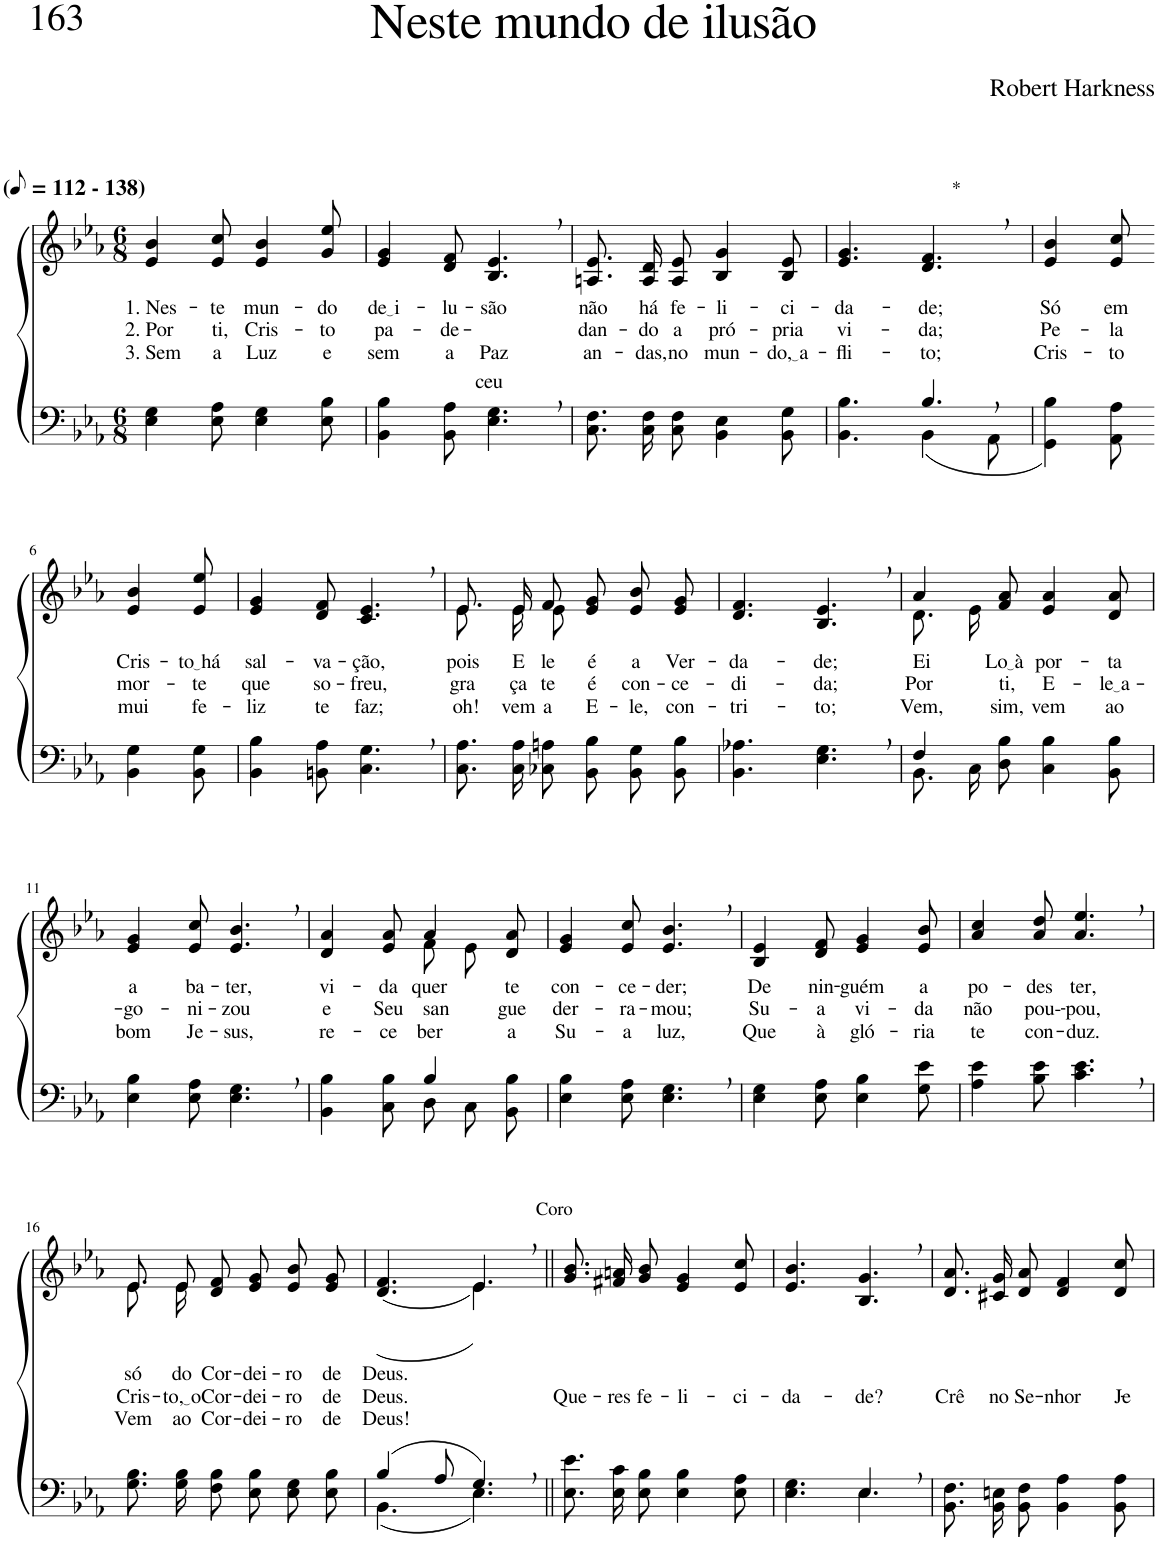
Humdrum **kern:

**kern	**kern	**text	**text	**text
*part2	*part1	*part1	*part1	*part1
*staff2	*staff1	*staff1	*staff1	*staff1
*I"Parte III e IV	*I"Parte I e II	*	*	*
*clefF4	*clefG2	*	*	*
*k[b-e-a-]	*k[b-e-a-]	*	*	*
*M6/8	*M6/8	*	*	*
*MM56	*MM56	*	*	*
=1	=1	=1	=1	=1
!	!LO:TX:a:B:t=(	!	!	!
!	!LO:TX:a:B:t=- 138)	!	!	!
!	!	!LO:LY:b	!LO:LY:b	!LO:LY:b
4E-\ 4G\	4e-/ 4b-/	1. Nes-	2. Por	3. Sem
!	!	!LO:LY:b	!LO:LY:b	!LO:LY:b
8E-\ 8A-\	8e-/ 8cc/	-te	ti,	a
!	!	!LO:LY:b	!LO:LY:b	!LO:LY:b
4E-\ 4G\	4e-/ 4b-/	mun-	Cris-	Luz
!	!	!LO:LY:b	!LO:LY:b	!LO:LY:b
8E-\ 8B-\	8g/ 8ee-/	-do	-to	e
=2	=2	=2	=2	=2
!	!	!LO:LY:b	!LO:LY:b	!LO:LY:b
4BB-\ 4B-\	4e-/ 4g/	de i	pa-	sem
!	!	!LO:LY:b	!LO:LY:b	!LO:LY:b
8BB-\ 8A-\	8d/ 8f/	-lu-	-de-	a
!	!	!LO:LY:b	!LO:LY:b	!LO:LY:b
4.E-\, 4.G\,	4.B-/, 4.e-/,	-são	-ceu	Paz
=3	=3	=3	=3	=3
!	!	!LO:LY:b	!LO:LY:b	!LO:LY:b
8.C\ 8.F\L	8.An/ 8.e-/L	não	dan-	an-
!	!	!LO:LY:b	!LO:LY:b	!LO:LY:b
16C\ 16F\K	16A/ 16d/K	há	-do	-das,
!	!	!LO:LY:b	!LO:LY:b	!LO:LY:b
8C\ 8F\J	8A/ 8e-/J	fe-	a	no
!	!	!LO:LY:b	!LO:LY:b	!LO:LY:b
4BB-\ 4E-\	4B-/ 4g/	-li-	pró-	mun-
!	!	!LO:LY:b	!LO:LY:b	!LO:LY:b
8BB-\ 8G\	8B-/ 8e-/	-ci-	-pria	do, a
=4	=4	=4	=4	=4
*^	*	*	*	*
!	!	!	!LO:LY:b	!LO:LY:b	!LO:LY:b
4.ryy	4.BB-\ 4.B-\	4.e-/ 4.g/	-da-	vi-	-fli-
!	!	!LO:TX:a:t=*	!	!	!
!	!	!	!LO:LY:b	!LO:LY:b	!LO:LY:b
4.B-,/	4BB-\	4.d/, 4.f/,	-de;	-da;	-to;
.	8AA-\	.	.	.	.
=5	=5	=5	=5	=5	=5
!	!	!	!LO:LY:b	!LO:LY:b	!LO:LY:b
*v	*v	*	*	*	*
4GG\ 4B-\	4e-/ 4b-/	Só	Pe-	Cris-
!	!	!LO:LY:b	!LO:LY:b	!LO:LY:b
8AA-\ 8A-\	8e-/ 8cc/	em	-la	-to
!!LO:LB:g=z
=6-	=6-	=6-	=6-	=6-
!	!	!LO:LY:b	!LO:LY:b	!LO:LY:b
4BB-\ 4G\	4e-/ 4b-/	Cris-	mor-	mui
!	!	!LO:LY:b	!LO:LY:b	!LO:LY:b
8BB-\ 8G\	8e-/ 8ee-/	to há	-te	fe-
=7	=7	=7	=7	=7
!	!	!LO:LY:b	!LO:LY:b	!LO:LY:b
4BB-\ 4B-\	4e-/ 4g/	sal-	que	-liz
!	!	!LO:LY:b	!LO:LY:b	!LO:LY:b
8BBn\ 8A-\	8d/ 8f/	-va-	so-	te
!	!	!LO:LY:b	!LO:LY:b	!LO:LY:b
4.C\, 4.G\,	4.c/, 4.e-/,	-ção,	-freu,	faz;
=8	=8	=8	=8	=8
*	*^	*	*	*
!	!	!	!LO:LY:b	!LO:LY:b	!LO:LY:b
8.C\ 8.A-\L	8.e-/L	8.e-\L	pois	gra-	oh!
!	!	!	!LO:LY:b	!LO:LY:b	!LO:LY:b
16C\ 16A-\K	16e-/K	16e-\K	E-	-ça	vem
!	!	!	!LO:LY:b	!LO:LY:b	!LO:LY:b
8C-X\ 8An\J	8f/J	8e-\J	-le	te	a
!	!	!	!LO:LY:b	!LO:LY:b	!LO:LY:b
8BB-\ 8B-\L	8e-/ 8g/L	4.ryy	é	é	E-
!	!	!	!LO:LY:b	!LO:LY:b	!LO:LY:b
8BB-\ 8G\	8e-/ 8b-/	.	a	con-	-le,
!	!	!	!LO:LY:b	!LO:LY:b	!LO:LY:b
8BB-\ 8B-\J	8e-/ 8g/J	.	Ver-	-ce-	con-
*	*v	*v	*	*	*
=9	=9	=9	=9	=9
!	!	!LO:LY:b	!LO:LY:b	!LO:LY:b
4.BB-\ 4.A-X\	4.d/ 4.f/	-da-	-di-	-tri-
!	!	!LO:LY:b	!LO:LY:b	!LO:LY:b
4.E-\, 4.G\,	4.B-/, 4.e-/,	-de;	-da;	-to;
=10	=10	=10	=10	=10
*^	*^	*	*	*
!	!	!	!	!LO:LY:b	!LO:LY:b	!LO:LY:b
4F/	8.BB-\L	4a-/	8.d\L	Ei-	Por	Vem,
.	16C\K	.	16e-\Jk	.	.	.
!	!	!	!	!LO:LY:b	!LO:LY:b	!LO:LY:b
2ryy	8D\ 8B-\J	8f/ 8a-/	8ryy	Lo à	ti,	sim,
!	!	!	!	!LO:LY:b	!LO:LY:b	!LO:LY:b
.	4C\ 4B-\	4e-/ 4a-/	4.ryy	por-	E-	vem
!	!	!	!	!LO:LY:b	!LO:LY:b	!LO:LY:b
.	8BB-\ 8B-\	8d/ 8a-/	.	-ta	le a	ao
*	*	*v	*v	*	*	*
!!LO:LB:g=z
=11	=11	=11	=11	=11	=11
!	!	!	!LO:LY:b	!LO:LY:b	!LO:LY:b
*v	*v	*	*	*	*
4E-\ 4B-\	4e-/ 4g/	a	-go-	bom
!	!	!LO:LY:b	!LO:LY:b	!LO:LY:b
8E-\ 8A-\	8e-/ 8cc/	ba-	-ni-	Je-
!	!	!LO:LY:b	!LO:LY:b	!LO:LY:b
4.E-\, 4.G\,	4.e-/, 4.b-/,	-ter,	-zou	-sus,
=12	=12	=12	=12	=12
*^	*	*	*	*
!	!	!	!LO:LY:b	!LO:LY:b	!LO:LY:b
*	*	*^	*	*	*
4.ryy	4BB-\ 4B-\	4d/ 4a-/	4.ryy	vi-	e	re-
!	!	!	!	!LO:LY:b	!LO:LY:b	!LO:LY:b
.	8C\ 8B-\	8e-/ 8a-/	.	-da	Seu	-ce-
!	!	!	!	!LO:LY:b	!LO:LY:b	!LO:LY:b
4B-/	8D\L	4a-/	8f\L	quer	san-	-ber
.	8C\	.	8e-\J	.	.	.
!	!	!	!	!LO:LY:b	!LO:LY:b	!LO:LY:b
8ryy	8BB-\ 8B-\J	8d/ 8a-/	8ryy	te	-gue	a
=13	=13	=13	=13	=13	=13	=13
!	!	!	!	!LO:LY:b	!LO:LY:b	!LO:LY:b
*v	*v	*	*	*	*	*
*	*v	*v	*	*	*
4E-\ 4B-\	4e-/ 4g/	con-	der-	Su-
!	!	!LO:LY:b	!LO:LY:b	!LO:LY:b
8E-\ 8A-\	8e-/ 8cc/	-ce-	-ra-	-a
!	!	!LO:LY:b	!LO:LY:b	!LO:LY:b
4.E-\, 4.G\,	4.e-/, 4.b-/,	-der;	-mou;	luz,
=14	=14	=14	=14	=14
!	!	!LO:LY:b	!LO:LY:b	!LO:LY:b
4E-\ 4G\	4B-/ 4e-/	De	Su-	Que
!	!	!LO:LY:b	!LO:LY:b	!LO:LY:b
8E-\ 8A-\	8d/ 8f/	nin-	-a	à
!	!	!LO:LY:b	!LO:LY:b	!LO:LY:b
4E-\ 4B-\	4e-/ 4g/	-guém	vi-	gló-
!	!	!LO:LY:b	!LO:LY:b	!LO:LY:b
8G\ 8e-\	8e-/ 8b-/	a	-da	-ria
=15	=15	=15	=15	=15
!	!	!LO:LY:b	!LO:LY:b	!LO:LY:b
4A-\ 4e-\	4a-/ 4cc/	po-	não	te
!	!	!LO:LY:b	!LO:LY:b	!LO:LY:b
8B-\ 8e-\	8a-/ 8dd/	-des	pou--	con-
!	!	!LO:LY:b	!LO:LY:b	!LO:LY:b
4.c\, 4.e-\,	4.a-/, 4.ee-/,	ter,	-pou,	-duz.
!!LO:LB:g=z
=16	=16	=16	=16	=16
!	!	!LO:LY:b	!LO:LY:b	!LO:LY:b
*	*^	*	*	*
8.G\ 8.B-\L	8.e-/L	8.e-/L	só	Cris-	Vem
!	!	!	!LO:LY:b	!LO:LY:b	!LO:LY:b
16G\ 16B-\K	16e-/K	8e-/J	do	to, o	ao
!	!	!	!LO:LY:b	!LO:LY:b	!LO:LY:b
8F\ 8B-\J	8d/ 8f/J	.	Cor-	Cor-	Cor-
.	.	4..ryy	.	.	.
!	!	!	!LO:LY:b	!LO:LY:b	!LO:LY:b
8E-\ 8B-\L	8e-/ 8g/L	.	-dei-	-dei-	-dei-
!	!	!	!LO:LY:b	!LO:LY:b	!LO:LY:b
8E-\ 8G\	8e-/ 8b-/	.	-ro	-ro	-ro
!	!	!	!LO:LY:b	!LO:LY:b	!LO:LY:b
8E-\ 8B-\J	8e-/ 8g/J	.	de	de	de
=17	=17	=17	=17	=17	=17
*^	*	*	*	*	*
!	!	!	!	!LO:LY:b	!LO:LY:b	!LO:LY:b
(4B-/	(4.BB-\	4.ryy	(4.d/ 4.f/	Deus.	Deus.	Deus!
8A-/	.	.	.	.	.	.
!	!	!LO:TX:a:t=Coro	!	!	!	!
4.G,/)	4.E-\)	(4.e-,\	4.e-/)	.	.	.
=18||	=18||	=18||	=18||	=18||	=18||	=18||
!	!	!	!	!	!LO:LY:b	!
*v	*v	*	*	*	*	*
*	*v	*v	*	*	*
8.E-\ 8.e-\L	8.g/ 8.b-/L	.	Que-	.
!	!	!	!LO:LY:b	!
16E-\ 16c\K	16f#X/ 16an/K	.	-res	.
!	!	!	!LO:LY:b	!
8E-\ 8B-\J	8g/ 8b-/J	.	fe-	.
!	!	!	!LO:LY:b	!
4E-\ 4B-\	4e-/ 4g/	.	-li-	.
!	!	!	!LO:LY:b	!
8E-\ 8A-\	8e-/ 8cc/	.	-ci-	.
=19	=19	=19	=19	=19
*^	*	*	*	*
!	!	!	!	!LO:LY:b	!
4.E-\ 4.G\	4.ryy	4.e-/ 4.b-/	.	-da-	.
!	!	!	!	!LO:LY:b	!
4.E-,\	4.E-/	4.B-/, 4.g/,	.	-de?	.
=20	=20	=20	=20	=20	=20
!	!	!	!	!LO:LY:b	!
*v	*v	*	*	*	*
8.BB-\ 8.F\L	8.d/ 8.a-/L	.	Crê	.
!	!	!	!LO:LY:b	!
16BB-\ 16En\K	16c#X/ 16g/K	.	no	.
!	!	!	!LO:LY:b	!
8BB-\ 8F\J	8d/ 8a-/J	.	Se-	.
!	!	!	!LO:LY:b	!
4BB-\ 4A-\	4d/ 4f/	.	-nhor	.
!	!	!	!LO:LY:b	!
8BB-\ 8A-\	8d/ 8cc/	.	Je-	.
=	=	=	=	=
*-	*-	*-	*-	*-
